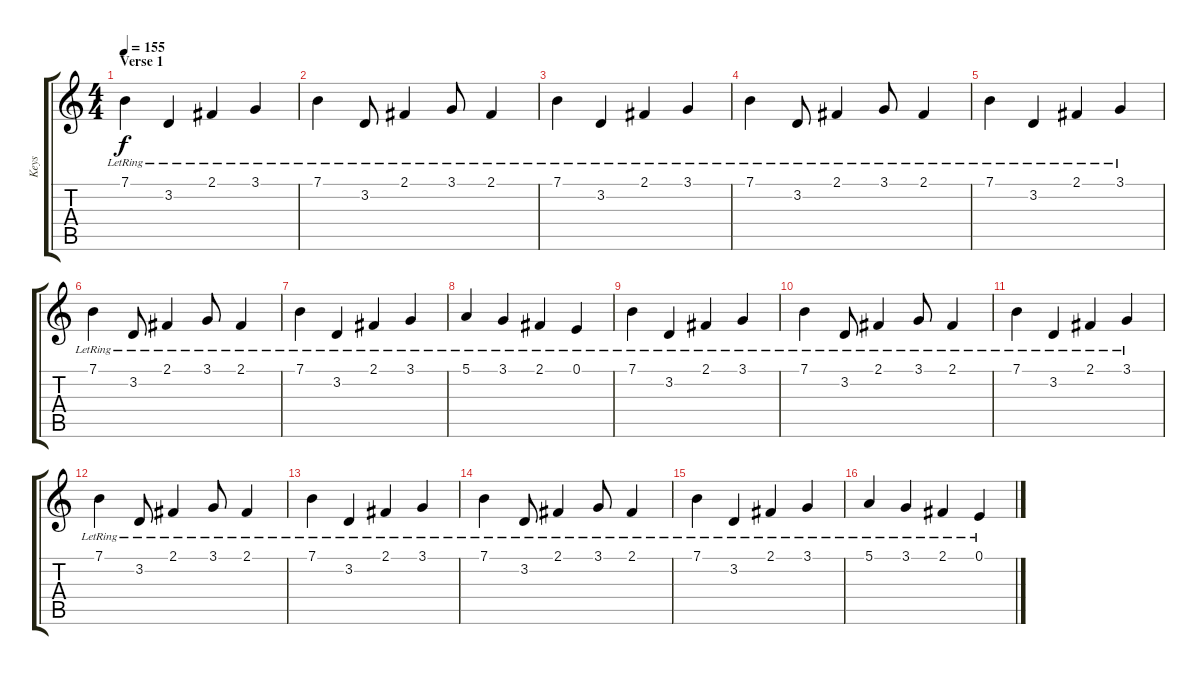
\track ("Keys" "Keys") {instrument electricpiano1}
\staff {score tabs}
\tuning (E4 B3 G3 D3 A2 E2) {hide}
\ts (4 4)
\section ("" "Verse 1")
\tempo 155
\clef g2
\ks c
7.1{lr}.4{dy f} 3.2{lr}.4 2.1{lr}.4 3.1{lr}.4 |
7.1{lr}.4 3.2{lr}.8 2.1{lr}.4 3.1{lr}.8 2.1{lr}.4 |
7.1{lr}.4 3.2{lr}.4 2.1{lr}.4 3.1{lr}.4 |
7.1{lr}.4 3.2{lr}.8 2.1{lr}.4 3.1{lr}.8 2.1{lr}.4 |
7.1{lr}.4 3.2{lr}.4 2.1{lr}.4 3.1{lr}.4 |
7.1{lr}.4 3.2{lr}.8 2.1{lr}.4 3.1{lr}.8 2.1{lr}.4 |
7.1{lr}.4 3.2{lr}.4 2.1{lr}.4 3.1{lr}.4 |
5.1{lr}.4 3.1{lr}.4 2.1{lr}.4 0.1{lr}.4 |
7.1{lr}.4 3.2{lr}.4 2.1{lr}.4 3.1{lr}.4 |
7.1{lr}.4 3.2{lr}.8 2.1{lr}.4 3.1{lr}.8 2.1{lr}.4 |
7.1{lr}.4 3.2{lr}.4 2.1{lr}.4 3.1{lr}.4 |
7.1{lr}.4 3.2{lr}.8 2.1{lr}.4 3.1{lr}.8 2.1{lr}.4 |
7.1{lr}.4 3.2{lr}.4 2.1{lr}.4 3.1{lr}.4 |
7.1{lr}.4 3.2{lr}.8 2.1{lr}.4 3.1{lr}.8 2.1{lr}.4 |
7.1{lr}.4 3.2{lr}.4 2.1{lr}.4 3.1{lr}.4 |
5.1{lr}.4 3.1{lr}.4 2.1{lr}.4 0.1{lr}.4
